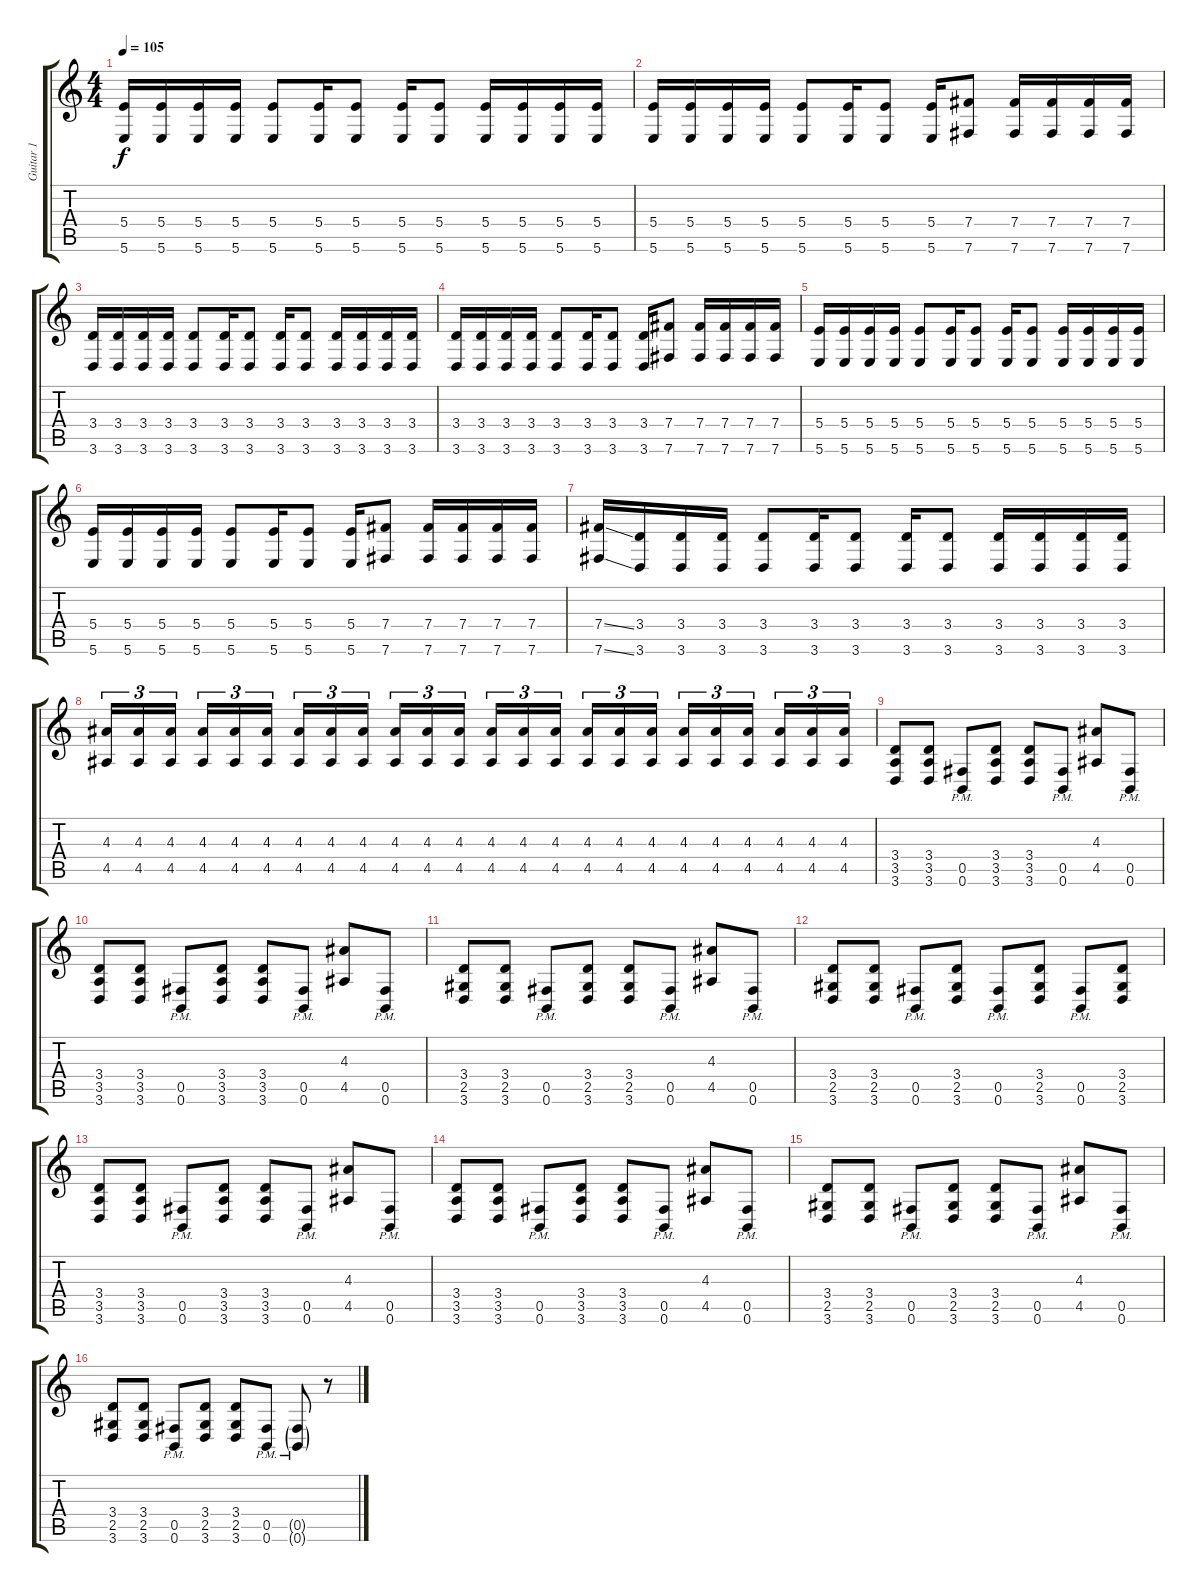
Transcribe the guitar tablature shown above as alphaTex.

\track ("Guitar 1" "Guitar 1") {instrument distortionguitar}
\staff {score tabs}
\tuning (Eb4 B3 Gb3 B2 Gb2 B1) {hide}
\ts (4 4)
\tempo 105
\clef g2
\ks c
(5.4 5.6).16{dy f} (5.4 5.6).16 (5.4 5.6).16 (5.4 5.6).16 (5.4 5.6).8 (5.4 5.6).16 (5.4 5.6).8 (5.4 5.6).16 (5.4 5.6).8 (5.4 5.6).16 (5.4 5.6).16 (5.4 5.6).16 (5.4 5.6).16 |
(5.4 5.6).16 (5.4 5.6).16 (5.4 5.6).16 (5.4 5.6).16 (5.4 5.6).8 (5.4 5.6).16 (5.4 5.6).8 (5.4 5.6).16 (7.4 7.6).8 (7.4 7.6).16 (7.4 7.6).16 (7.4 7.6).16 (7.4 7.6).16 |
(3.4 3.6).16 (3.4 3.6).16 (3.4 3.6).16 (3.4 3.6).16 (3.4 3.6).8 (3.4 3.6).16 (3.4 3.6).8 (3.4 3.6).16 (3.4 3.6).8 (3.4 3.6).16 (3.4 3.6).16 (3.4 3.6).16 (3.4 3.6).16 |
(3.4 3.6).16 (3.4 3.6).16 (3.4 3.6).16 (3.4 3.6).16 (3.4 3.6).8 (3.4 3.6).16 (3.4 3.6).8 (3.4 3.6).16 (7.4 7.6).8 (7.4 7.6).16 (7.4 7.6).16 (7.4 7.6).16 (7.4 7.6).16 |
(5.4 5.6).16 (5.4 5.6).16 (5.4 5.6).16 (5.4 5.6).16 (5.4 5.6).8 (5.4 5.6).16 (5.4 5.6).8 (5.4 5.6).16 (5.4 5.6).8 (5.4 5.6).16 (5.4 5.6).16 (5.4 5.6).16 (5.4 5.6).16 |
(5.4 5.6).16 (5.4 5.6).16 (5.4 5.6).16 (5.4 5.6).16 (5.4 5.6).8 (5.4 5.6).16 (5.4 5.6).8 (5.4 5.6).16 (7.4 7.6).8 (7.4 7.6).16 (7.4 7.6).16 (7.4 7.6).16 (7.4 7.6).16 |
(7.4{ss} 7.6{ss}).16 (3.4 3.6).16 (3.4 3.6).16 (3.4 3.6).16 (3.4 3.6).8 (3.4 3.6).16 (3.4 3.6).8 (3.4 3.6).16 (3.4 3.6).8 (3.4 3.6).16 (3.4 3.6).16 (3.4 3.6).16 (3.4 3.6).16 |
(4.3 4.5).16{tu (3 2)} (4.3 4.5).16{tu (3 2)} (4.3 4.5).16{tu (3 2) beam splitsecondary} (4.3 4.5).16{tu (3 2)} (4.3 4.5).16{tu (3 2)} (4.3 4.5).16{tu (3 2)} (4.3 4.5).16{tu (3 2)} (4.3 4.5).16{tu (3 2)} (4.3 4.5).16{tu (3 2) beam splitsecondary} (4.3 4.5).16{tu (3 2)} (4.3 4.5).16{tu (3 2)} (4.3 4.5).16{tu (3 2)} (4.3 4.5).16{tu (3 2)} (4.3 4.5).16{tu (3 2)} (4.3 4.5).16{tu (3 2) beam splitsecondary} (4.3 4.5).16{tu (3 2)} (4.3 4.5).16{tu (3 2)} (4.3 4.5).16{tu (3 2)} (4.3 4.5).16{tu (3 2)} (4.3 4.5).16{tu (3 2)} (4.3 4.5).16{tu (3 2) beam splitsecondary} (4.3 4.5).16{tu (3 2)} (4.3 4.5).16{tu (3 2)} (4.3 4.5).16{tu (3 2)} |
(3.4 3.5 3.6).8 (3.4 3.5 3.6).8 (0.5{pm} 0.6{pm}).8 (3.4 3.5 3.6).8 (3.4 3.5 3.6).8 (0.5{pm} 0.6{pm}).8 (4.3 4.5).8 (0.5{pm} 0.6{pm}).8 |
(3.4 3.5 3.6).8 (3.4 3.5 3.6).8 (0.5{pm} 0.6{pm}).8 (3.4 3.5 3.6).8 (3.4 3.5 3.6).8 (0.5{pm} 0.6{pm}).8 (4.3 4.5).8 (0.5{pm} 0.6{pm}).8 |
(3.4 2.5 3.6).8 (3.4 2.5 3.6).8 (0.5{pm} 0.6{pm}).8 (3.4 2.5 3.6).8 (3.4 2.5 3.6).8 (0.5{pm} 0.6{pm}).8 (4.3 4.5).8 (0.5{pm} 0.6{pm}).8 |
(3.4 2.5 3.6).8 (3.4 2.5 3.6).8 (0.5{pm} 0.6{pm}).8 (3.4 2.5 3.6).8 (0.5{pm} 0.6{pm}).8 (3.4 2.5 3.6).8 (0.5{pm} 0.6{pm}).8 (3.4 2.5 3.6).8 |
(3.4 3.5 3.6).8 (3.4 3.5 3.6).8 (0.5{pm} 0.6{pm}).8 (3.4 3.5 3.6).8 (3.4 3.5 3.6).8 (0.5{pm} 0.6{pm}).8 (4.3 4.5).8 (0.5{pm} 0.6{pm}).8 |
(3.4 3.5 3.6).8 (3.4 3.5 3.6).8 (0.5{pm} 0.6{pm}).8 (3.4 3.5 3.6).8 (3.4 3.5 3.6).8 (0.5{pm} 0.6{pm}).8 (4.3 4.5).8 (0.5{pm} 0.6{pm}).8 |
(3.4 2.5 3.6).8 (3.4 2.5 3.6).8 (0.5{pm} 0.6{pm}).8 (3.4 2.5 3.6).8 (3.4 2.5 3.6).8 (0.5{pm} 0.6{pm}).8 (4.3 4.5).8 (0.5{pm} 0.6{pm}).8 |
(3.4 2.5 3.6).8 (3.4 2.5 3.6).8 (0.5{pm} 0.6{pm}).8 (3.4 2.5 3.6).8 (3.4 2.5 3.6).8 (0.5{pm} 0.6{pm}).8 (0.5{g pm} 0.6{g pm}).8 r.8
